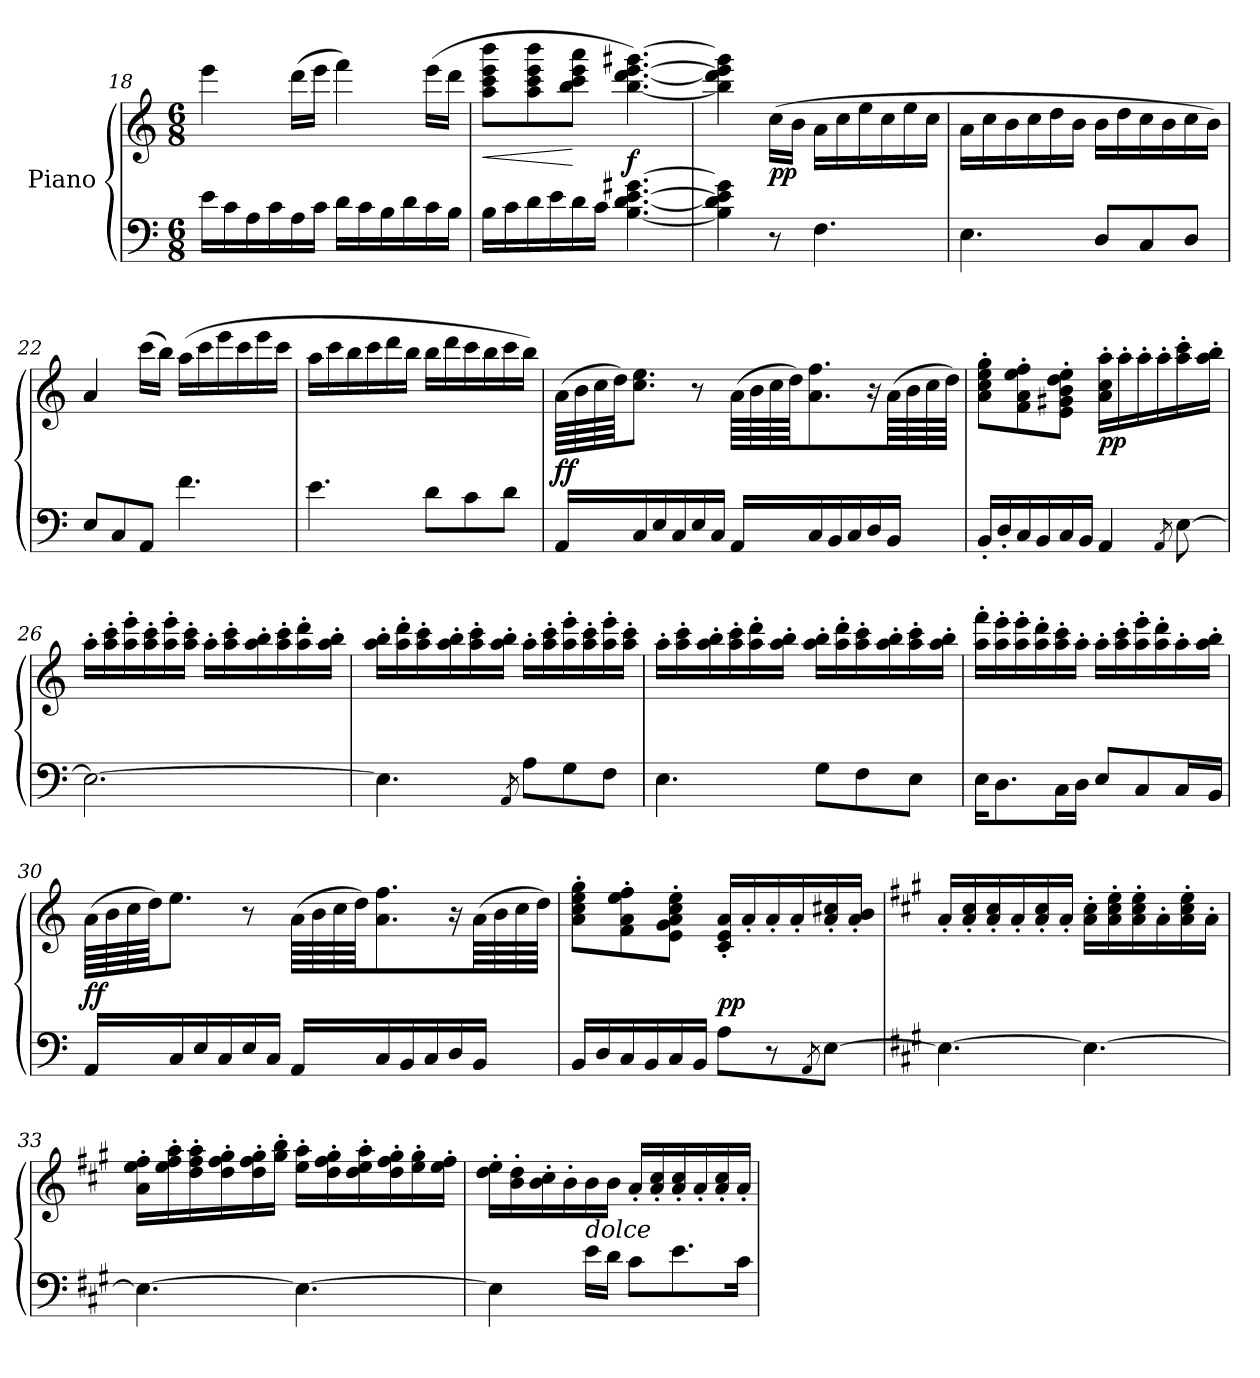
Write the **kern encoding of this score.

**kern	**kern	**dynam
*part1	*part1	*part1
*staff2	*staff1	*staff1/2
*I"Piano	*	*
!!LO:LB:g=z
*clefF4	*clefG2	*
*k[]	*k[]	*
*C:	*C:	*
*M6/8	*M6/8	*
=18	=18	=18
16e\LL	4eee\	.
16c\	.	.
16A\	.	.
16c\	.	.
16A\	(>16ddd\LL	.
16c\JJ	16eee\JJ	.
16d\LL	4fff\)	.
16c\	.	.
16B\	.	.
16d\	.	.
16c\	(>16eee\LL	.
16B\JJ	16ddd\JJ	.
=19	=19	=19
!	!	!LO:HP:b
16B\LL	8aa\ 8ccc\ 8eee\ 8bbb\L	<
16c\	.	.
16d\	8aa\ 8ccc\ 8eee\ 8bbb\	.
16e\	.	.
16d\	8bb\ 8ccc\ 8eee\ 8aaa\J	[
16c\JJ	.	.
!	!	!LO:DY:b
[4.B\ [4.d\ [4.e\ [4.g#X\	[4.bb\ [4.ddd\ [4.eee\ [4.ggg#X\)	f
=20	=20	=20
4B\] 4d\] 4e\] 4g#\]	4bb\] 4ddd\] 4eee\] 4ggg#\]	.
!	!	!LO:DY:b
8r	(>16cc\LL	pp
.	16b\JJ	.
4.F\	16a\LL	.
.	16cc\	.
.	16ee\	.
.	16cc\	.
.	16ee\	.
.	16cc\JJ	.
!!LO:LB:g=z
=21	=21	=21
4.E\	16a\LL	.
.	16cc\	.
.	16b\	.
.	16cc\	.
.	16dd\	.
.	16b\JJ	.
8D/L	16b\LL	.
.	16dd\	.
8C/	16cc\	.
.	16b\	.
8D/J	16cc\	.
.	16b\JJ)	.
=22	=22	=22
8E/L	4a/	.
8C/	.	.
8AA/J	(>16ccc\LL	.
.	16bb\JJ)	.
4.f\	(>16aa\LL	.
.	16ccc\	.
.	16eee\	.
.	16ccc\	.
.	16eee\	.
.	16ccc\JJ	.
=23	=23	=23
4.e\	16aa\LL	.
.	16ccc\	.
.	16bb\	.
.	16ccc\	.
.	16ddd\	.
.	16bb\JJ	.
8d\L	16bb\LL	.
.	16ddd\	.
8c\	16ccc\	.
.	16bb\	.
8d\J	16ccc\	.
.	16bb\JJ)	.
=24	=24	=24
!	!	!LO:DY:a=2
16AA/LL	(>64a\LLLL	ff
.	64b\	.
.	64cc\	.
.	64dd\JJJ)	.
16C/	8.cc\ 8.ee\J	.
16E/	.	.
16C/	.	.
16E/	8r	.
16C/JJ	.	.
16AA/LL	(>64a\LLLL	.
.	64b\	.
.	64cc\	.
.	64dd\JJJ)	.
16C/	8.a\ 8.ff\	.
16BB/	.	.
16C/	.	.
16D/	16r	.
16BB/JJ	(>64a\LLL	.
.	64b\	.
.	64cc\	.
.	64dd\JJJJ)	.
!!LO:LB:g=z
=25	=25	=25
16BB'</LL	8a\'> 8cc\'> 8ee\'> 8gg\'>L	.
16D'</	.	.
16C/	8f\'> 8a\'> 8ee\'> 8ff\'>	.
16BB/	.	.
16C/	8e\'> 8g#X\'> 8b\'> 8dd\'> 8ee\'>J	.
16BB/JJ	.	.
!	!	!LO:DY:b
4AA/	16a\'> 16cc\'> 16aa\'>LL	pp
.	16aa'>\	.
.	16aa'>\	.
.	16aa'>\	.
8qAA/	.	.
[8E\	16aa\'> 16ccc\'>	.
.	16aa\'> 16bb\'>JJ	.
=26	=26	=26
2.E\_	16aa'>\LL	.
.	16aa\'> 16ccc\'>	.
.	16aa\'> 16eee\'>	.
.	16aa\'> 16ccc\'>	.
.	16aa\'> 16eee\'>	.
.	16aa\'> 16ccc\'>JJ	.
.	16aa'>\LL	.
.	16aa\'> 16ccc\'>	.
.	16aa\'> 16bb\'>	.
.	16aa\'> 16ccc\'>	.
.	16aa\'> 16ddd\'>	.
.	16aa\'> 16bb\'>JJ	.
=27	=27	=27
4.E\]	16aa\'> 16bb\'>LL	.
.	16aa\'> 16ddd\'>	.
.	16aa\'> 16ccc\'>	.
.	16aa\'> 16bb\'>	.
.	16aa\'> 16ccc\'>	.
.	16aa\'> 16bb\'>JJ	.
8qAA/	.	.
8A\L	16aa'>\LL	.
.	16aa\'> 16ccc\'>	.
8G\	16aa\'> 16eee\'>	.
.	16aa\'> 16ccc\'>	.
8F\J	16aa\'> 16eee\'>	.
.	16aa\'> 16ccc\'>JJ	.
=28	=28	=28
4.E\	16aa'>\LL	.
.	16aa\'> 16ccc\'>	.
.	16aa\'> 16bb\'>	.
.	16aa\'> 16ccc\'>	.
.	16aa\'> 16ddd\'>	.
.	16aa\'> 16bb\'>JJ	.
8G\L	16aa\'> 16bb\'>LL	.
.	16aa\'> 16ddd\'>	.
8F\	16aa\'> 16ccc\'>	.
.	16aa\'> 16bb\'>	.
8E\J	16aa\'> 16ccc\'>	.
.	16aa\'> 16bb\'>JJ	.
!!LO:LB:g=z
=29	=29	=29
16E\KL	16aa\'> 16fff\'>LL	.
8.D\	16aa\'> 16eee\'>	.
.	16aa\'> 16eee\'>	.
.	16aa\'> 16ddd\'>	.
16C\L	16aa\'> 16ccc\'>	.
16D\JJ	16aa'>\JJ	.
8E/L	16aa'>\LL	.
.	16aa\'> 16ccc\'>	.
8C/	16aa\'> 16eee\'>	.
.	16aa\'> 16ddd\'>	.
16C/L	16aa'>\	.
16BB/JJ	16aa\'> 16bb\'>JJ	.
=30	=30	=30
!	!	!LO:DY:a=2
16AA/LL	(>64a\LLLL	ff
.	64b\	.
.	64cc\	.
.	64dd\JJJ)	.
16C/	8.ee\J	.
16E/	.	.
16C/	.	.
16E/	8r	.
16C/JJ	.	.
16AA/LL	(>64a\LLLL	.
.	64b\	.
.	64cc\	.
.	64dd\JJJ)	.
16C/	8.a\ 8.ff\	.
16BB/	.	.
16C/	.	.
16D/	16r	.
16BB/JJ	(>64a\LLL	.
.	64b\	.
.	64cc\	.
.	64dd\JJJJ)	.
=31	=31	=31
16BB/LL	8a\'> 8cc\'> 8ee\'> 8gg\'>L	.
16D/	.	.
16C/	8f\'> 8a\'> 8ee\'> 8ff\'>	.
16BB/	.	.
16C/	8e\'> 8g\'> 8a\'> 8cc\'> 8ee\'>J	.
16BB/JJ	.	.
!	!	!LO:DY:a=2
8A\L	16c/'< 16e/'< 16a/'<LL	pp
.	16a'</	.
8r	16a'</	.
.	16a'</	.
8qAA/	.	.
[8E\J	16a/'< 16cc#X/'<	.
.	16a/'< 16b/'<JJ	.
=32	=32	=32
*k[f#c#g#]	*k[f#c#g#]	*
*A:	*A:	*
4.E\_	16a'</LL	.
.	16a/'< 16cc#/'<	.
.	16a/'< 16cc#/'<	.
.	16a'</	.
.	16a/'< 16cc#/'<	.
.	16a'</JJ	.
4.E\_	16a\'> 16cc#\'>LL	.
.	16a\'> 16cc#\'> 16ee\'>	.
.	16a\'> 16cc#\'> 16ee\'>	.
.	16a'>\	.
.	16a\'> 16cc#\'> 16ee\'>	.
.	16a'>\JJ	.
!!LO:PB:g=z
=33	=33	=33
4.E\_	16a\'> 16ee\'> 16ff#\'>LL	.
.	16ee\'> 16ff#\'> 16aa\'>	.
.	16dd\'> 16ff#\'> 16aa\'>	.
.	16dd\'> 16ff#\'> 16gg#\'>	.
.	16dd\'> 16ff#\'> 16gg#\'>	.
.	16gg#\'> 16bb\'>JJ	.
4.E\_	16ee\'> 16aa\'>LL	.
.	16dd\'> 16ff#\'> 16gg#\'>	.
.	16dd\'> 16ee\'> 16aa\'>	.
.	16dd\'> 16ff#\'> 16gg#\'>	.
.	16ee\'> 16gg#\'>	.
.	16ee\'> 16ff#\'>JJ	.
=34	=34	=34
4E\]	16dd\'> 16ee\'>LL	.
.	16b\'> 16dd\'>	.
.	16b\'> 16cc#\'>	.
.	16b'>\	.
!	!LO:TX:b:i:t=dolce	!
16e\LL	16b\	.
16d\JJ	16b\JJ	.
8c#\L	16a'</LL	.
.	16a/'< 16cc#/'<	.
8.e\	16a/'< 16cc#/'<	.
.	16a'</	.
.	16a/'< 16cc#/'<	.
16c#\Jk	16a'</JJ	.
=	=	=
*-	*-	*-
